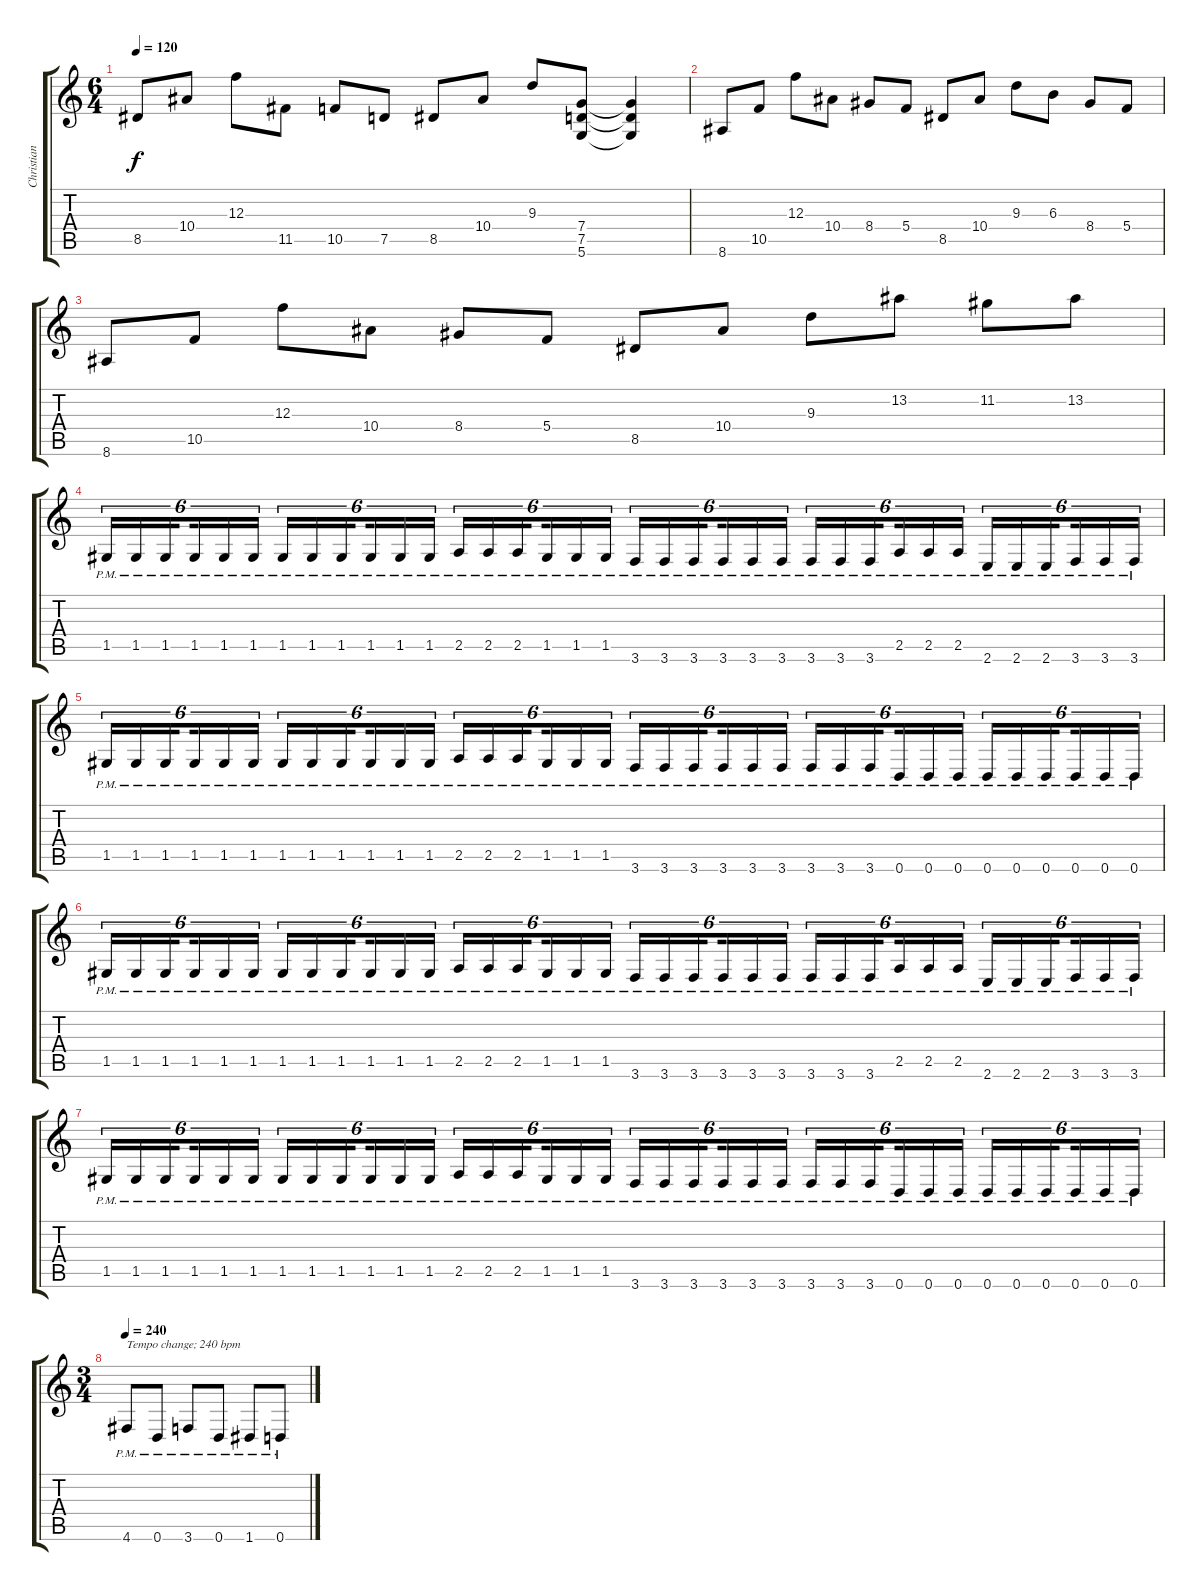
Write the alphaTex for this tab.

\track ("Christian Muenzner - guitar" "Christian ") {instrument distortionguitar}
\staff {score tabs}
\tuning (D4 A3 F3 C3 G2 D2) {hide}
\ts (6 4)
\tempo 120
\clef g2
\ks c
8.5.8{dy f} 10.4.8 12.3.8 11.5.8 10.5.8 7.5.8 8.5.8 10.4.8 9.3.8 (7.4 7.5 5.6).8 (7.4{t} 7.5{t} 5.6{t}).4 |
8.6.8 10.5.8 12.3.8 10.4.8 8.4.8 5.4.8 8.5.8 10.4.8 9.3.8 6.3.8 8.4.8 5.4.8 |
8.6.8 10.5.8 12.3.8 10.4.8 8.4.8 5.4.8 8.5.8 10.4.8 9.3.8 13.2.8 11.2.8 13.2.8 |
1.5{pm}.16{tu (6 4)} 1.5{pm}.16{tu (6 4)} 1.5{pm}.16{tu (6 4) beam splitsecondary} 1.5{pm}.16{tu (6 4)} 1.5{pm}.16{tu (6 4)} 1.5{pm}.16{tu (6 4) beam splitsecondary} 1.5{pm}.16{tu (6 4)} 1.5{pm}.16{tu (6 4)} 1.5{pm}.16{tu (6 4) beam splitsecondary} 1.5{pm}.16{tu (6 4)} 1.5{pm}.16{tu (6 4)} 1.5{pm}.16{tu (6 4) beam splitsecondary} 2.5{pm}.16{tu (6 4)} 2.5{pm}.16{tu (6 4)} 2.5{pm}.16{tu (6 4) beam splitsecondary} 1.5{pm}.16{tu (6 4)} 1.5{pm}.16{tu (6 4)} 1.5{pm}.16{tu (6 4)} 3.6{pm}.16{tu (6 4)} 3.6{pm}.16{tu (6 4)} 3.6{pm}.16{tu (6 4) beam splitsecondary} 3.6{pm}.16{tu (6 4)} 3.6{pm}.16{tu (6 4)} 3.6{pm}.16{tu (6 4) beam splitsecondary} 3.6{pm}.16{tu (6 4)} 3.6{pm}.16{tu (6 4)} 3.6{pm}.16{tu (6 4) beam splitsecondary} 2.5{pm}.16{tu (6 4)} 2.5{pm}.16{tu (6 4)} 2.5{pm}.16{tu (6 4) beam splitsecondary} 2.6{pm}.16{tu (6 4)} 2.6{pm}.16{tu (6 4)} 2.6{pm}.16{tu (6 4) beam splitsecondary} 3.6{pm}.16{tu (6 4)} 3.6{pm}.16{tu (6 4)} 3.6{pm}.16{tu (6 4)} |
1.5{pm}.16{tu (6 4)} 1.5{pm}.16{tu (6 4)} 1.5{pm}.16{tu (6 4) beam splitsecondary} 1.5{pm}.16{tu (6 4)} 1.5{pm}.16{tu (6 4)} 1.5{pm}.16{tu (6 4) beam splitsecondary} 1.5{pm}.16{tu (6 4)} 1.5{pm}.16{tu (6 4)} 1.5{pm}.16{tu (6 4) beam splitsecondary} 1.5{pm}.16{tu (6 4)} 1.5{pm}.16{tu (6 4)} 1.5{pm}.16{tu (6 4) beam splitsecondary} 2.5{pm}.16{tu (6 4)} 2.5{pm}.16{tu (6 4)} 2.5{pm}.16{tu (6 4) beam splitsecondary} 1.5{pm}.16{tu (6 4)} 1.5{pm}.16{tu (6 4)} 1.5{pm}.16{tu (6 4)} 3.6{pm}.16{tu (6 4)} 3.6{pm}.16{tu (6 4)} 3.6{pm}.16{tu (6 4) beam splitsecondary} 3.6{pm}.16{tu (6 4)} 3.6{pm}.16{tu (6 4)} 3.6{pm}.16{tu (6 4) beam splitsecondary} 3.6{pm}.16{tu (6 4)} 3.6{pm}.16{tu (6 4)} 3.6{pm}.16{tu (6 4) beam splitsecondary} 0.6{pm}.16{tu (6 4)} 0.6{pm}.16{tu (6 4)} 0.6{pm}.16{tu (6 4) beam splitsecondary} 0.6{pm}.16{tu (6 4)} 0.6{pm}.16{tu (6 4)} 0.6{pm}.16{tu (6 4) beam splitsecondary} 0.6{pm}.16{tu (6 4)} 0.6{pm}.16{tu (6 4)} 0.6{pm}.16{tu (6 4)} |
1.5{pm}.16{tu (6 4)} 1.5{pm}.16{tu (6 4)} 1.5{pm}.16{tu (6 4) beam splitsecondary} 1.5{pm}.16{tu (6 4)} 1.5{pm}.16{tu (6 4)} 1.5{pm}.16{tu (6 4) beam splitsecondary} 1.5{pm}.16{tu (6 4)} 1.5{pm}.16{tu (6 4)} 1.5{pm}.16{tu (6 4) beam splitsecondary} 1.5{pm}.16{tu (6 4)} 1.5{pm}.16{tu (6 4)} 1.5{pm}.16{tu (6 4) beam splitsecondary} 2.5{pm}.16{tu (6 4)} 2.5{pm}.16{tu (6 4)} 2.5{pm}.16{tu (6 4) beam splitsecondary} 1.5{pm}.16{tu (6 4)} 1.5{pm}.16{tu (6 4)} 1.5{pm}.16{tu (6 4)} 3.6{pm}.16{tu (6 4)} 3.6{pm}.16{tu (6 4)} 3.6{pm}.16{tu (6 4) beam splitsecondary} 3.6{pm}.16{tu (6 4)} 3.6{pm}.16{tu (6 4)} 3.6{pm}.16{tu (6 4) beam splitsecondary} 3.6{pm}.16{tu (6 4)} 3.6{pm}.16{tu (6 4)} 3.6{pm}.16{tu (6 4) beam splitsecondary} 2.5{pm}.16{tu (6 4)} 2.5{pm}.16{tu (6 4)} 2.5{pm}.16{tu (6 4) beam splitsecondary} 2.6{pm}.16{tu (6 4)} 2.6{pm}.16{tu (6 4)} 2.6{pm}.16{tu (6 4) beam splitsecondary} 3.6{pm}.16{tu (6 4)} 3.6{pm}.16{tu (6 4)} 3.6{pm}.16{tu (6 4)} |
1.5{pm}.16{tu (6 4)} 1.5{pm}.16{tu (6 4)} 1.5{pm}.16{tu (6 4) beam splitsecondary} 1.5{pm}.16{tu (6 4)} 1.5{pm}.16{tu (6 4)} 1.5{pm}.16{tu (6 4) beam splitsecondary} 1.5{pm}.16{tu (6 4)} 1.5{pm}.16{tu (6 4)} 1.5{pm}.16{tu (6 4) beam splitsecondary} 1.5{pm}.16{tu (6 4)} 1.5{pm}.16{tu (6 4)} 1.5{pm}.16{tu (6 4) beam splitsecondary} 2.5{pm}.16{tu (6 4)} 2.5{pm}.16{tu (6 4)} 2.5{pm}.16{tu (6 4) beam splitsecondary} 1.5{pm}.16{tu (6 4)} 1.5{pm}.16{tu (6 4)} 1.5{pm}.16{tu (6 4)} 3.6{pm}.16{tu (6 4)} 3.6{pm}.16{tu (6 4)} 3.6{pm}.16{tu (6 4) beam splitsecondary} 3.6{pm}.16{tu (6 4)} 3.6{pm}.16{tu (6 4)} 3.6{pm}.16{tu (6 4) beam splitsecondary} 3.6{pm}.16{tu (6 4)} 3.6{pm}.16{tu (6 4)} 3.6{pm}.16{tu (6 4) beam splitsecondary} 0.6{pm}.16{tu (6 4)} 0.6{pm}.16{tu (6 4)} 0.6{pm}.16{tu (6 4) beam splitsecondary} 0.6{pm}.16{tu (6 4)} 0.6{pm}.16{tu (6 4)} 0.6{pm}.16{tu (6 4) beam splitsecondary} 0.6{pm}.16{tu (6 4)} 0.6{pm}.16{tu (6 4)} 0.6{pm}.16{tu (6 4)} |
\ts (3 4)
\tempo 240
4.6{pm}.8{txt "Tempo change; 240 bpm"} 0.6{pm}.8 3.6{pm}.8 0.6{pm}.8 1.6{pm}.8 0.6{pm}.8
